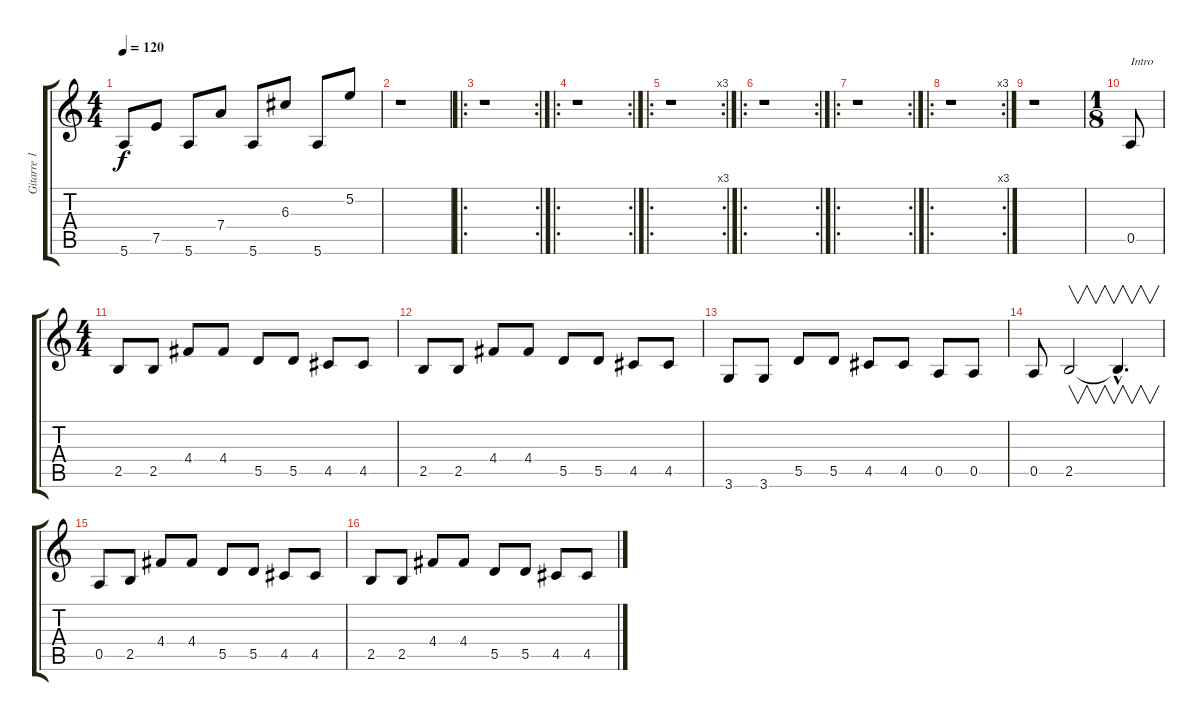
\track ("Gitarre 1" "Gitarre 1") {instrument acousticguitarsteel}
\staff {score tabs}
\tuning (E4 B3 G3 D3 A2 E2) {hide}
\ts (4 4)
\tempo 120
\clef g2
\ks c
5.6.8{dy f} 7.5.8 5.6.8 7.4.8 5.6.8 6.3.8 5.6.8 5.2.8 |
r.1 |
\ro
\rc 2
r.1 |
\ro
\rc 2
r.1 |
\ro
\rc 3
r.1 |
\ro
\rc 2
r.1 |
\ro
\rc 2
r.1 |
\ro
\rc 3
r.1 |
r.1 |
\ts (1 8)
0.5.8{txt "Intro"} |
\ts (4 4)
2.5.8 2.5.8 4.4.8 4.4.8 5.5.8 5.5.8 4.5.8 4.5.8 |
2.5.8 2.5.8 4.4.8 4.4.8 5.5.8 5.5.8 4.5.8 4.5.8 |
3.6.8 3.6.8 5.5.8 5.5.8 4.5.8 4.5.8 0.5.8 0.5.8 |
0.5.8 2.5.2{v} 2.5{hac t}.4{v d} |
0.5.8 2.5.8 4.4.8 4.4.8 5.5.8 5.5.8 4.5.8 4.5.8 |
2.5.8 2.5.8 4.4.8 4.4.8 5.5.8 5.5.8 4.5.8 4.5.8
